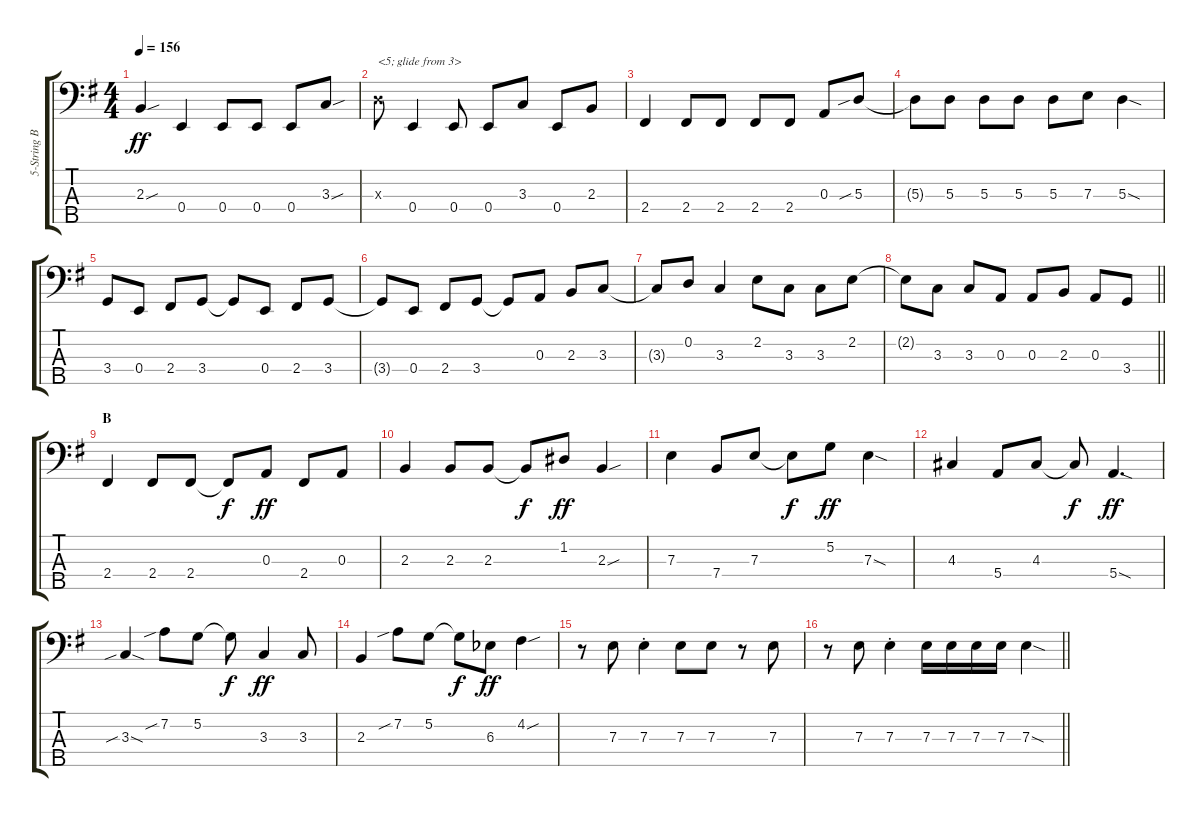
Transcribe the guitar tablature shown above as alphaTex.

\track ("5-String Bass" "5-String B") {instrument electricbasspick}
\staff {score tabs}
\tuning (G2 D2 A1 E1 B0) {hide}
\ts (4 4)
\tempo 156
\clef f4
\ks g
2.3{sou}.4{dy ff} 0.4.4 0.4.8 0.4.8 0.4.8 3.3{sou}.8 |
5.3{x}.8{txt "<5; glide from 3>"} 0.4.4 0.4.8 0.4.8 3.3.8 0.4.8 2.3.8 |
2.4.4 2.4.8 2.4.8 2.4.8 2.4.8 0.3.8 5.3{sib}.8 |
5.3{t}.8 5.3.8 5.3.8 5.3.8 5.3.8 7.3.8 5.3{sod}.4 |
3.4.8 0.4.8 2.4.8 3.4.8 3.4{t}.8 0.4.8 2.4.8 3.4.8 |
3.4{t}.8 0.4.8 2.4.8 3.4.8 3.4{t}.8 0.3.8 2.3.8 3.3.8 |
3.3{t}.8 0.2.8 3.3.4 2.2.8 3.3.8 3.3.8 2.2.8 |
\barLineRight lightlight
2.2{t}.8 3.3.8 3.3.8 0.3.8 0.3.8 2.3.8 0.3.8 3.4.8 |
\section ("" "B")
2.4.4 2.4.8 2.4.8 2.4{t}.8{dy f} 0.3.8{dy ff} 2.4.8 0.3.8 |
2.3.4 2.3.8 2.3.8 2.3{t}.8{dy f} 1.2.8{dy ff} 2.3{sou}.4 |
7.3.4 7.4.8 7.3.8 7.3{t}.8{dy f} 5.2.8{dy ff} 7.3{sod}.4 |
4.3.4 5.4.8 4.3.8 4.3{t}.8{dy f} 5.4{sod}.4{d dy ff} |
3.3{sib sod}.4 7.2{sib}.8 5.2.8 5.2{t}.8{dy f} 3.3.4{dy ff} 3.3.8 |
2.3.4 7.2{sib}.8 5.2.8 5.2{t}.8{dy f} 6.3{acc b}.8{dy ff} 4.2{sou}.4 |
r.8 7.3.8 7.3{st}.4 7.3.8 7.3.8 r.8 7.3.8 |
\barLineRight lightlight
r.8 7.3.8 7.3{st}.4 7.3.16 7.3.16 7.3.16 7.3.16 7.3{sod}.4
